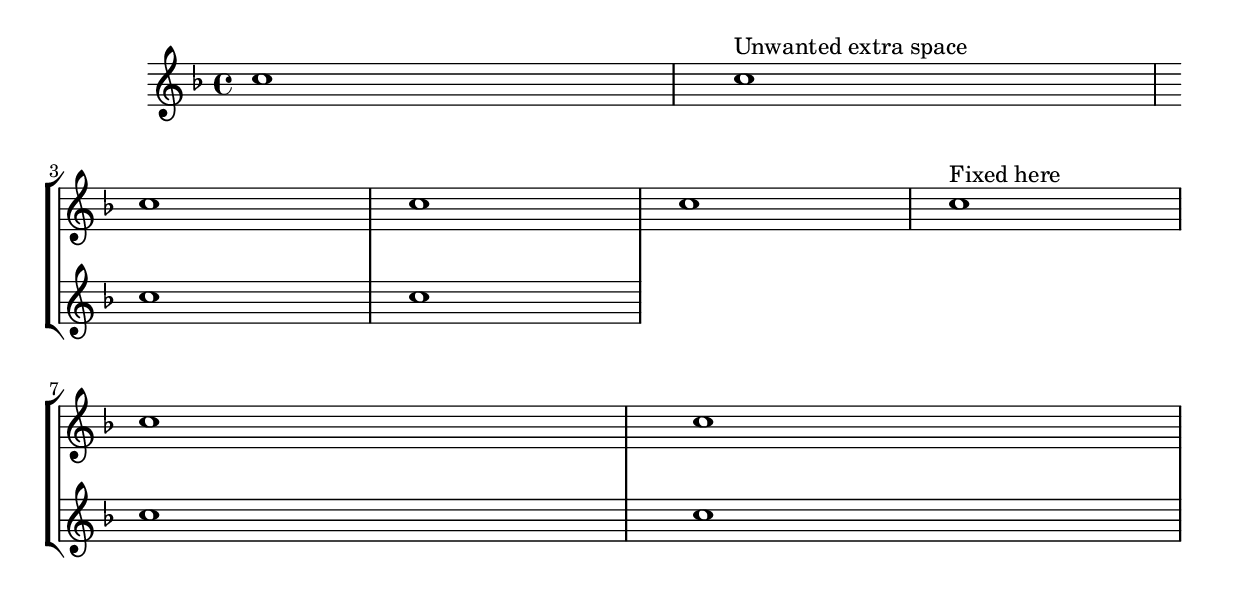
%% Do not edit this file; it is auto-generated from LSR http://lsr.dsi.unimi.it
%% This file is in the public domain.
\version "2.11.38"

\header {
  lsrtags = "staff-notation, contexts-and-engravers, breaks"

  texidoc = "
When adding a new staff at a line break, some extra space is
unfortunately added at the end of the line before the break (to fit in
a key signature change, which  will never be printed anyway). The
workaround is to add a setting of
@code{Staff.explicitKeySignatureVisibility} as is shown in the example.
In versions 2.10 and earlier, a similar setting for the time signatures
is also required (see the example).



"
  doctitle = "Adding an extra staff at a line break"
} % begin verbatim
\score {
  \new StaffGroup \relative c'' { 
    \new Staff 
    \key f \major
    c1 c^"Unwanted extra space" \break 
    << { c1 c }
       \new Staff { 
         \key f \major
         \once \override Staff.TimeSignature #'stencil = ##f
         c1 c 
       } 
    >>
    c1 c^"Fixed here" \break 
    << { c1 c }
       \new Staff { 
         \once \set Staff.explicitKeySignatureVisibility = #end-of-line-invisible 
         %The next line is not needed in 2.11.x or later:
         \once \override Staff.TimeSignature #'break-visibility = #end-of-line-invisible 
         \key f \major
         \once \override Staff.TimeSignature #'stencil = ##f
         c1 c 
       } 
    >>
  }
}

